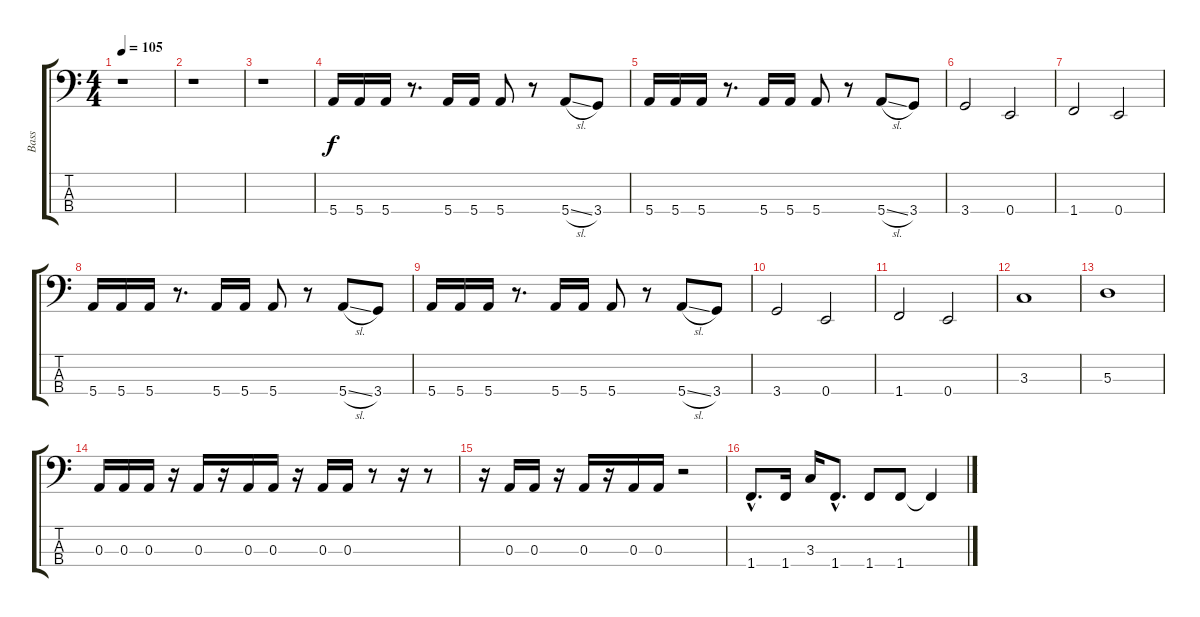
\track ("Bass" "Bass") {instrument electricbassfinger}
\staff {score tabs}
\tuning (G2 D2 A1 E1) {hide}
\ts (4 4)
\tempo 105
\clef f4
\ks c
r.1{dy f} |
r.1 |
r.1 |
5.4.16 5.4.16 5.4.16 r.8{d} 5.4.16 5.4.16 5.4.8 r.8 5.4{sl}.8 3.4.8 |
5.4.16 5.4.16 5.4.16 r.8{d} 5.4.16 5.4.16 5.4.8 r.8 5.4{sl}.8 3.4.8 |
3.4.2 0.4.2 |
1.4.2 0.4.2 |
5.4.16 5.4.16 5.4.16 r.8{d} 5.4.16 5.4.16 5.4.8 r.8 5.4{sl}.8 3.4.8 |
5.4.16 5.4.16 5.4.16 r.8{d} 5.4.16 5.4.16 5.4.8 r.8 5.4{sl}.8 3.4.8 |
3.4.2 0.4.2 |
1.4.2 0.4.2 |
3.3.1 |
5.3.1 |
0.3.16 0.3.16 0.3.16 r.16 0.3.16 r.16 0.3.16 0.3.16 r.16 0.3.16 0.3.16 r.8 r.16 r.8 |
r.16 0.3.16 0.3.16 r.16 0.3.16 r.16 0.3.16 0.3.16 r.2 |
1.4{hac}.8{d} 1.4.16 3.3.16 1.4{hac}.8{d} 1.4.8 1.4.8 1.4{t}.4
